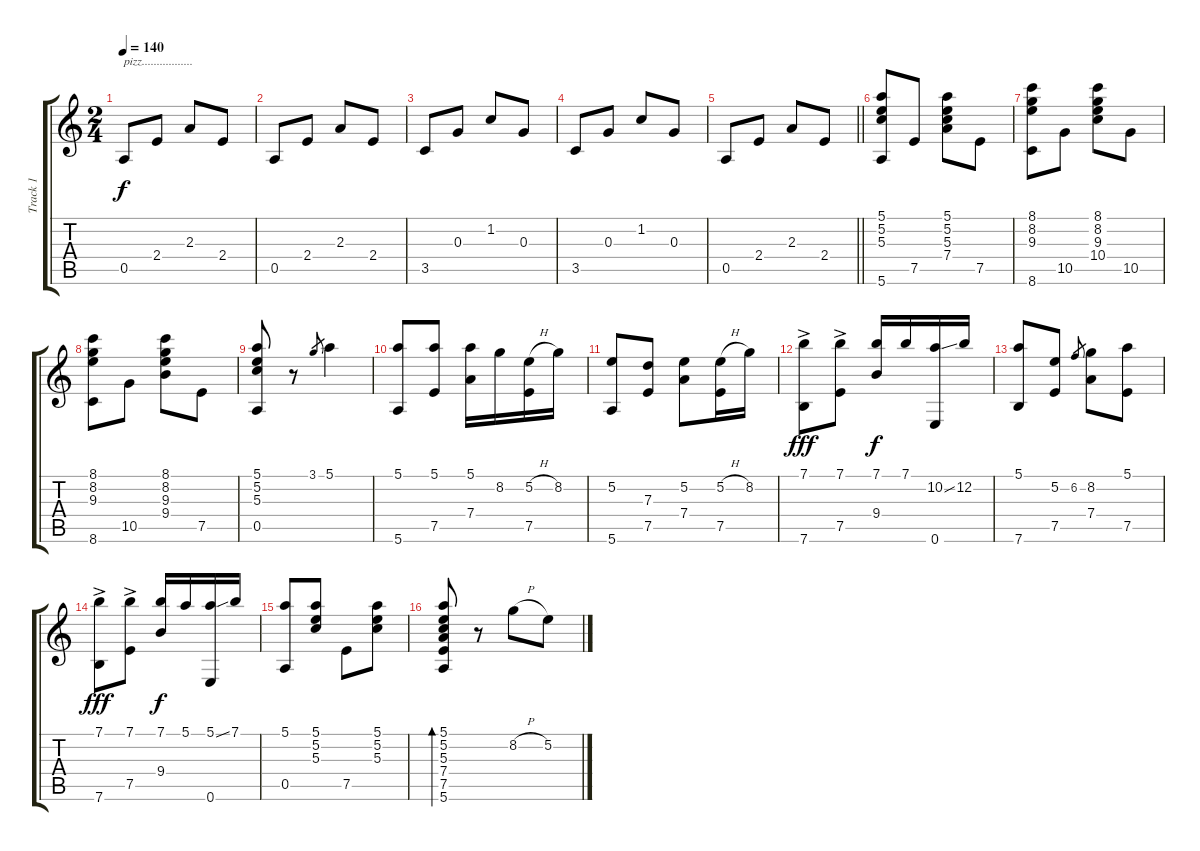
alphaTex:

\track ("Track 1" "Track 1") {instrument acousticguitarnylon}
\staff {score tabs}
\tuning (E4 B3 G3 D3 A2 E2) {hide}
\ts (2 4)
\tempo 140
\clef g2
\ks c
0.5.8{txt "pizz................." dy f instrument acousticguitarnylon} 2.4.8 2.3.8 2.4.8 |
0.5.8 2.4.8 2.3.8 2.4.8 |
3.5.8 0.3.8 1.2.8 0.3.8 |
3.5.8 0.3.8 1.2.8 0.3.8 |
\barLineRight lightlight
0.5.8 2.4.8 2.3.8 2.4.8 |
(5.1 5.2 5.3 5.6).8 7.5.8 (5.1 5.2 5.3 7.4).8 7.5.8 |
(8.1 8.2 9.3 8.6).8 10.5.8 (8.1 8.2 9.3 10.4).8 10.5.8 |
(8.1 8.2 9.3 8.6).8 10.5.8 (8.1 8.2 9.3 9.4).8 7.5.8 |
(5.1 5.2 5.3 0.5).8 r.8 3.1.8{gr} 5.1.4 |
(5.1 5.6).8 (5.1 7.5).8 (5.1 7.4).16 8.2.16 (5.2{h} 7.5).16 8.2.16 |
(5.2 5.6).8 (7.3 7.5).8 (5.2 7.4).8 (5.2{h} 7.5).16 8.2.16 |
(7.1{ac} 7.6{ac}).8{dy fff} (7.1{ac} 7.5{ac}).8 (7.1 9.4).16{dy f} 7.1.16 (10.2{ss} 0.6).16 12.2.16 |
(5.1 7.6).8 (5.2 7.5).8 6.2.8{gr} (8.2 7.4).8 (5.1 7.5).8 |
(7.1{ac} 7.6{ac}).8{dy fff} (7.1{ac} 7.5{ac}).8 (7.1 9.4).16{dy f} 5.1.16 (5.1{ss} 0.6).16 7.1.16 |
(5.1 0.5).8 (5.1 5.2 5.3).8 7.5.8 (5.1 5.2 5.3).8 |
(5.1 5.2 5.3 7.4 7.5 5.6).8{bd 60} r.8 8.2{h}.8 5.2.8
